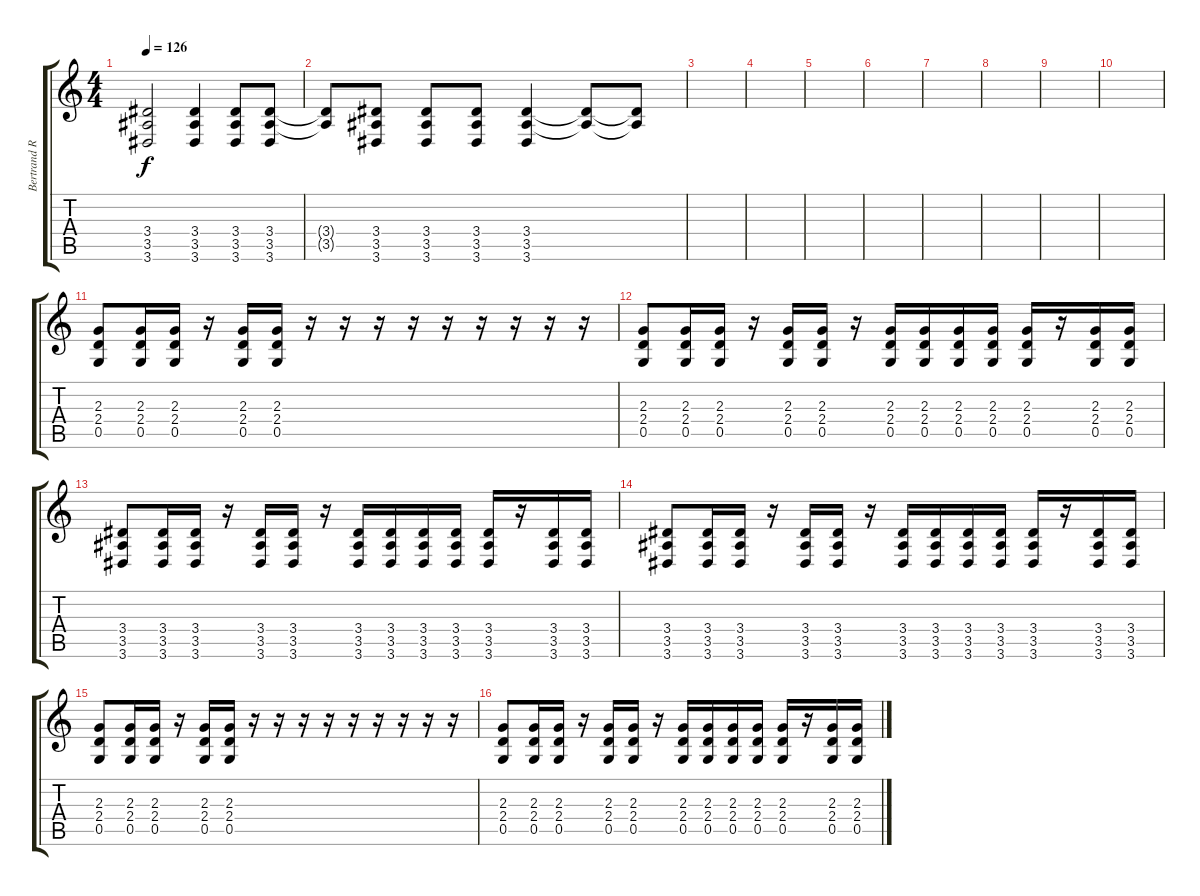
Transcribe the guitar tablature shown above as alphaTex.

\track ("Bertrand Rhythem" "Bertrand R") {instrument overdrivenguitar}
\staff {score tabs}
\tuning (D4 A3 F3 C3 G2 C2) {hide}
\ts (4 4)
\tempo 126
\clef g2
\ks c
(3.4 3.5 3.6).2{dy f} (3.4 3.5 3.6).4 (3.4 3.5 3.6).8 (3.4 3.5 3.6).8 |
(3.4{t} 3.5{t}).8 (3.4 3.5 3.6).8 (3.4 3.5 3.6).8 (3.4 3.5 3.6).8 (3.4 3.5 3.6).4 (3.4{t} 3.5{t}).8 (3.4{t} 3.5{t}).8 |
|
|
|
|
|
|
|
|
(2.3 2.4 0.5).8 (2.3 2.4 0.5).16 (2.3 2.4 0.5).16 r.16 (2.3 2.4 0.5).16 (2.3 2.4 0.5).16 r.16 r.16 r.16 r.16 r.16 r.16 r.16 r.16 r.16 |
(2.3 2.4 0.5).8 (2.3 2.4 0.5).16 (2.3 2.4 0.5).16 r.16 (2.3 2.4 0.5).16 (2.3 2.4 0.5).16 r.16 (2.3 2.4 0.5).16 (2.3 2.4 0.5).16 (2.3 2.4 0.5).16 (2.3 2.4 0.5).16 (2.3 2.4 0.5).16 r.16 (2.3 2.4 0.5).16 (2.3 2.4 0.5).16 |
(3.4 3.5 3.6).8 (3.4 3.5 3.6).16 (3.4 3.5 3.6).16 r.16 (3.4 3.5 3.6).16 (3.4 3.5 3.6).16 r.16 (3.4 3.5 3.6).16 (3.4 3.5 3.6).16 (3.4 3.5 3.6).16 (3.4 3.5 3.6).16 (3.4 3.5 3.6).16 r.16 (3.4 3.5 3.6).16 (3.4 3.5 3.6).16 |
(3.4 3.5 3.6).8 (3.4 3.5 3.6).16 (3.4 3.5 3.6).16 r.16 (3.4 3.5 3.6).16 (3.4 3.5 3.6).16 r.16 (3.4 3.5 3.6).16 (3.4 3.5 3.6).16 (3.4 3.5 3.6).16 (3.4 3.5 3.6).16 (3.4 3.5 3.6).16 r.16 (3.4 3.5 3.6).16 (3.4 3.5 3.6).16 |
(2.3 2.4 0.5).8 (2.3 2.4 0.5).16 (2.3 2.4 0.5).16 r.16 (2.3 2.4 0.5).16 (2.3 2.4 0.5).16 r.16 r.16 r.16 r.16 r.16 r.16 r.16 r.16 r.16 |
(2.3 2.4 0.5).8 (2.3 2.4 0.5).16 (2.3 2.4 0.5).16 r.16 (2.3 2.4 0.5).16 (2.3 2.4 0.5).16 r.16 (2.3 2.4 0.5).16 (2.3 2.4 0.5).16 (2.3 2.4 0.5).16 (2.3 2.4 0.5).16 (2.3 2.4 0.5).16 r.16 (2.3 2.4 0.5).16 (2.3 2.4 0.5).16
